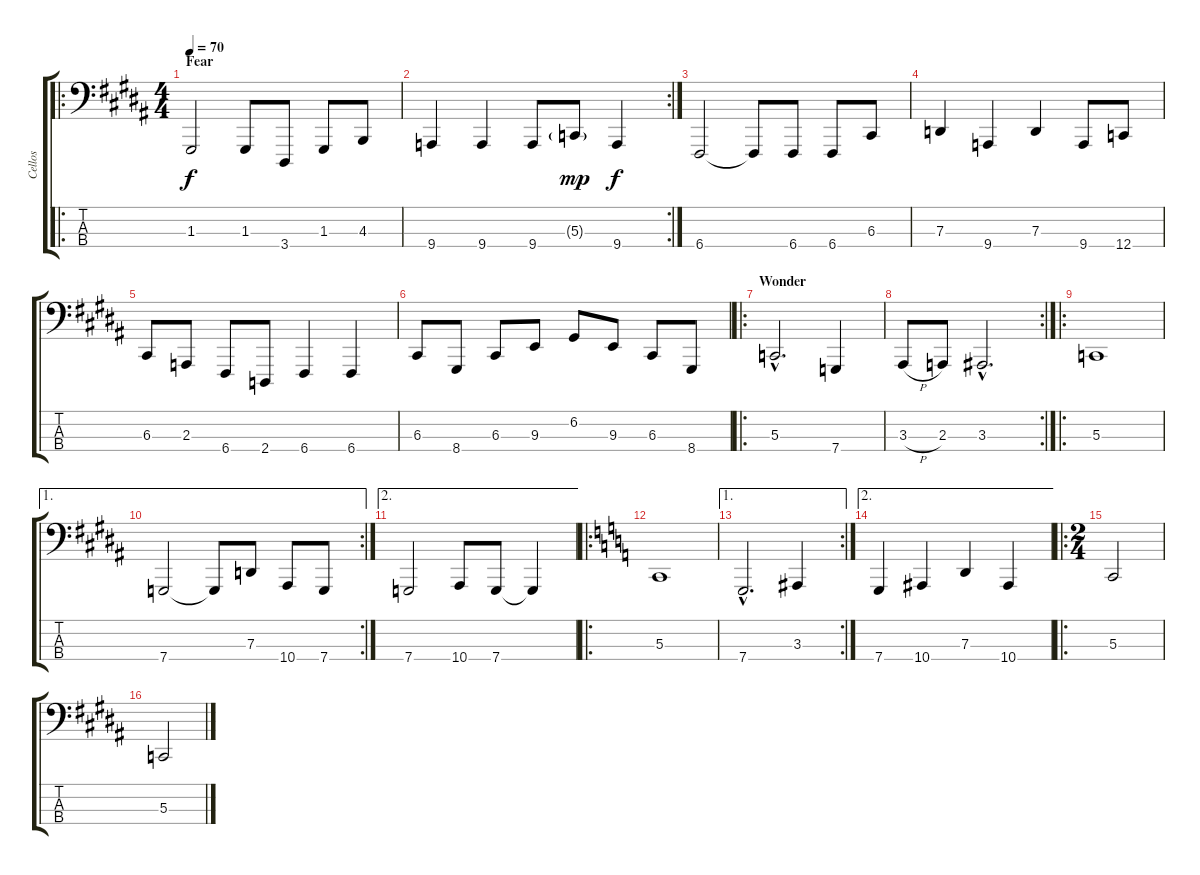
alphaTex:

\track ("Cellos" "Cellos") {instrument cello}
\staff {score tabs}
\tuning (A2 D2 G1 C1) {hide}
\ro
\ts (4 4)
\section ("" "Fear")
\tempo 70
\clef f4
\ks g#minor
1.3.2{dy f instrument cello} 1.3.8 3.4.8 1.3.8 4.3.8 |
\rc 2
9.4.4 9.4.4 9.4.8 5.3{g}.8{dy mp} 9.4.4{dy f} |
6.4.2 6.4{t}.8 6.4.8 6.4.8 6.3.8 |
7.3.4 9.4.4 7.3.4 9.4.8 12.4.8 |
6.3.8 2.3.8 6.4.8 2.4.8 6.4.4 6.4.4 |
6.3.8 8.4.8 6.3.8 9.3.8 6.2.8 9.3.8 6.3.8 8.4.8 |
\ro
\section ("" "Wonder")
5.3{hac}.2{d} 7.4.4 |
\rc 2
3.3{h}.8 2.3.8 3.3{hac}.2{d} |
\ro
5.3.1 |
\ae 1
\rc 2
7.4.2 7.4{t}.8 7.3.8 10.4.8 7.4.8 |
\ae 2
7.4.2 10.4.8 7.4.8 7.4{t}.4 |
\ro
\ks c
5.3.1 |
\ae 1
\rc 2
7.4{hac}.2{d} 3.3.4 |
\ae 2
7.4.4 10.4.4 7.3.4 10.4.4 |
\ro
\ts (2 4)
5.3.2 |
\ks g#minor
5.3.2
